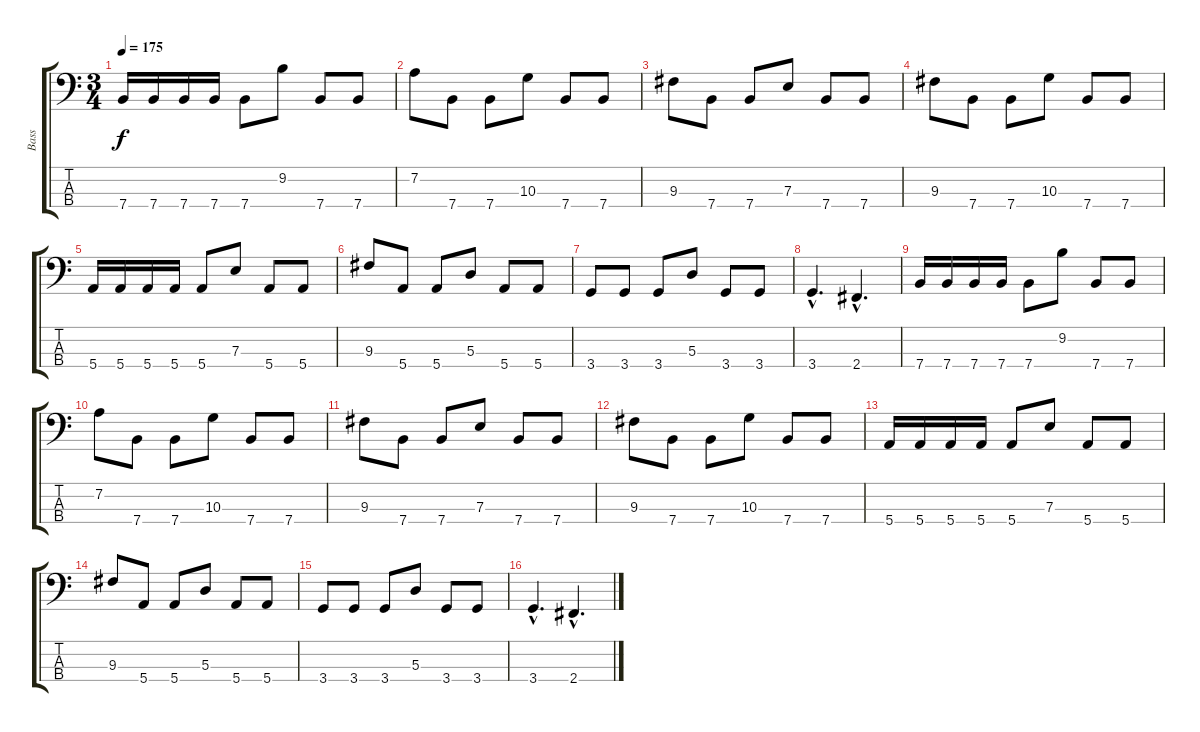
\track ("Bass" "Bass") {instrument electricbasspick}
\staff {score tabs}
\tuning (G2 D2 A1 E1) {hide}
\ts (3 4)
\tempo 175
\clef f4
\ks c
7.4.16{dy f volume 12} 7.4.16 7.4.16 7.4.16 7.4.8 9.2.8 7.4.8 7.4.8 |
7.2.8 7.4.8 7.4.8 10.3.8 7.4.8 7.4.8 |
9.3.8 7.4.8 7.4.8 7.3.8 7.4.8 7.4.8 |
9.3.8 7.4.8 7.4.8 10.3.8 7.4.8 7.4.8 |
5.4.16 5.4.16 5.4.16 5.4.16 5.4.8 7.3.8 5.4.8 5.4.8 |
9.3.8 5.4.8 5.4.8 5.3.8 5.4.8 5.4.8 |
3.4.8 3.4.8 3.4.8 5.3.8 3.4.8 3.4.8 |
3.4{hac}.4{d} 2.4{hac}.4{d} |
7.4.16 7.4.16 7.4.16 7.4.16 7.4.8 9.2.8 7.4.8 7.4.8 |
7.2.8 7.4.8 7.4.8 10.3.8 7.4.8 7.4.8 |
9.3.8 7.4.8 7.4.8 7.3.8 7.4.8 7.4.8 |
9.3.8 7.4.8 7.4.8 10.3.8 7.4.8 7.4.8 |
5.4.16 5.4.16 5.4.16 5.4.16 5.4.8 7.3.8 5.4.8 5.4.8 |
9.3.8 5.4.8 5.4.8 5.3.8 5.4.8 5.4.8 |
3.4.8 3.4.8 3.4.8 5.3.8 3.4.8 3.4.8 |
3.4{hac}.4{d} 2.4{hac}.4{d}
